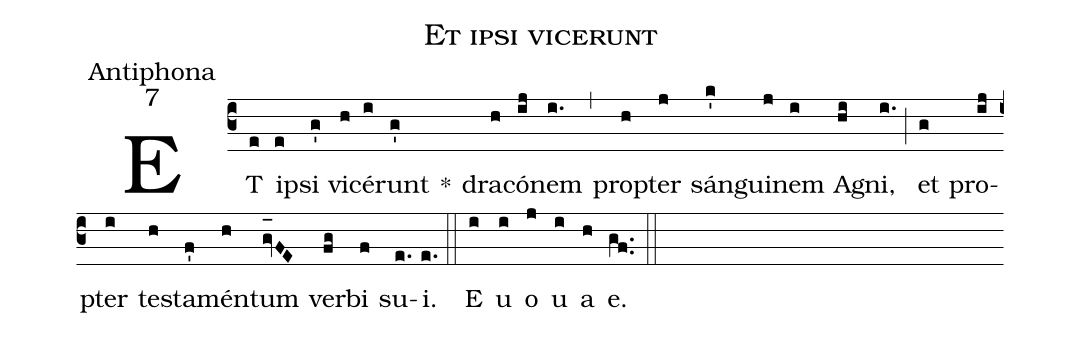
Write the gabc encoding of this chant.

name:Et ipsi vicerunt;
office-part:Antiphona;
mode:7;
%%
(c3) ET(e) i(e)psi(g') vi(h)cé(i)runt(g') *() dra(h)có(ij)nem(i.) (,) pro(h)pter(j) sán(k')gui(j)nem(i) A(hi)gni,(i.) (;) et(g) pro(ij)pter(i) te(h)sta(f')mén(h)tum(gv_[oh:h]FE) ver(fg)bi(f) su(e.)i.(e.) (::) <eu>E(i) u(i) o(j) u(i) a(h) e.</eu>(gf..) (::)
